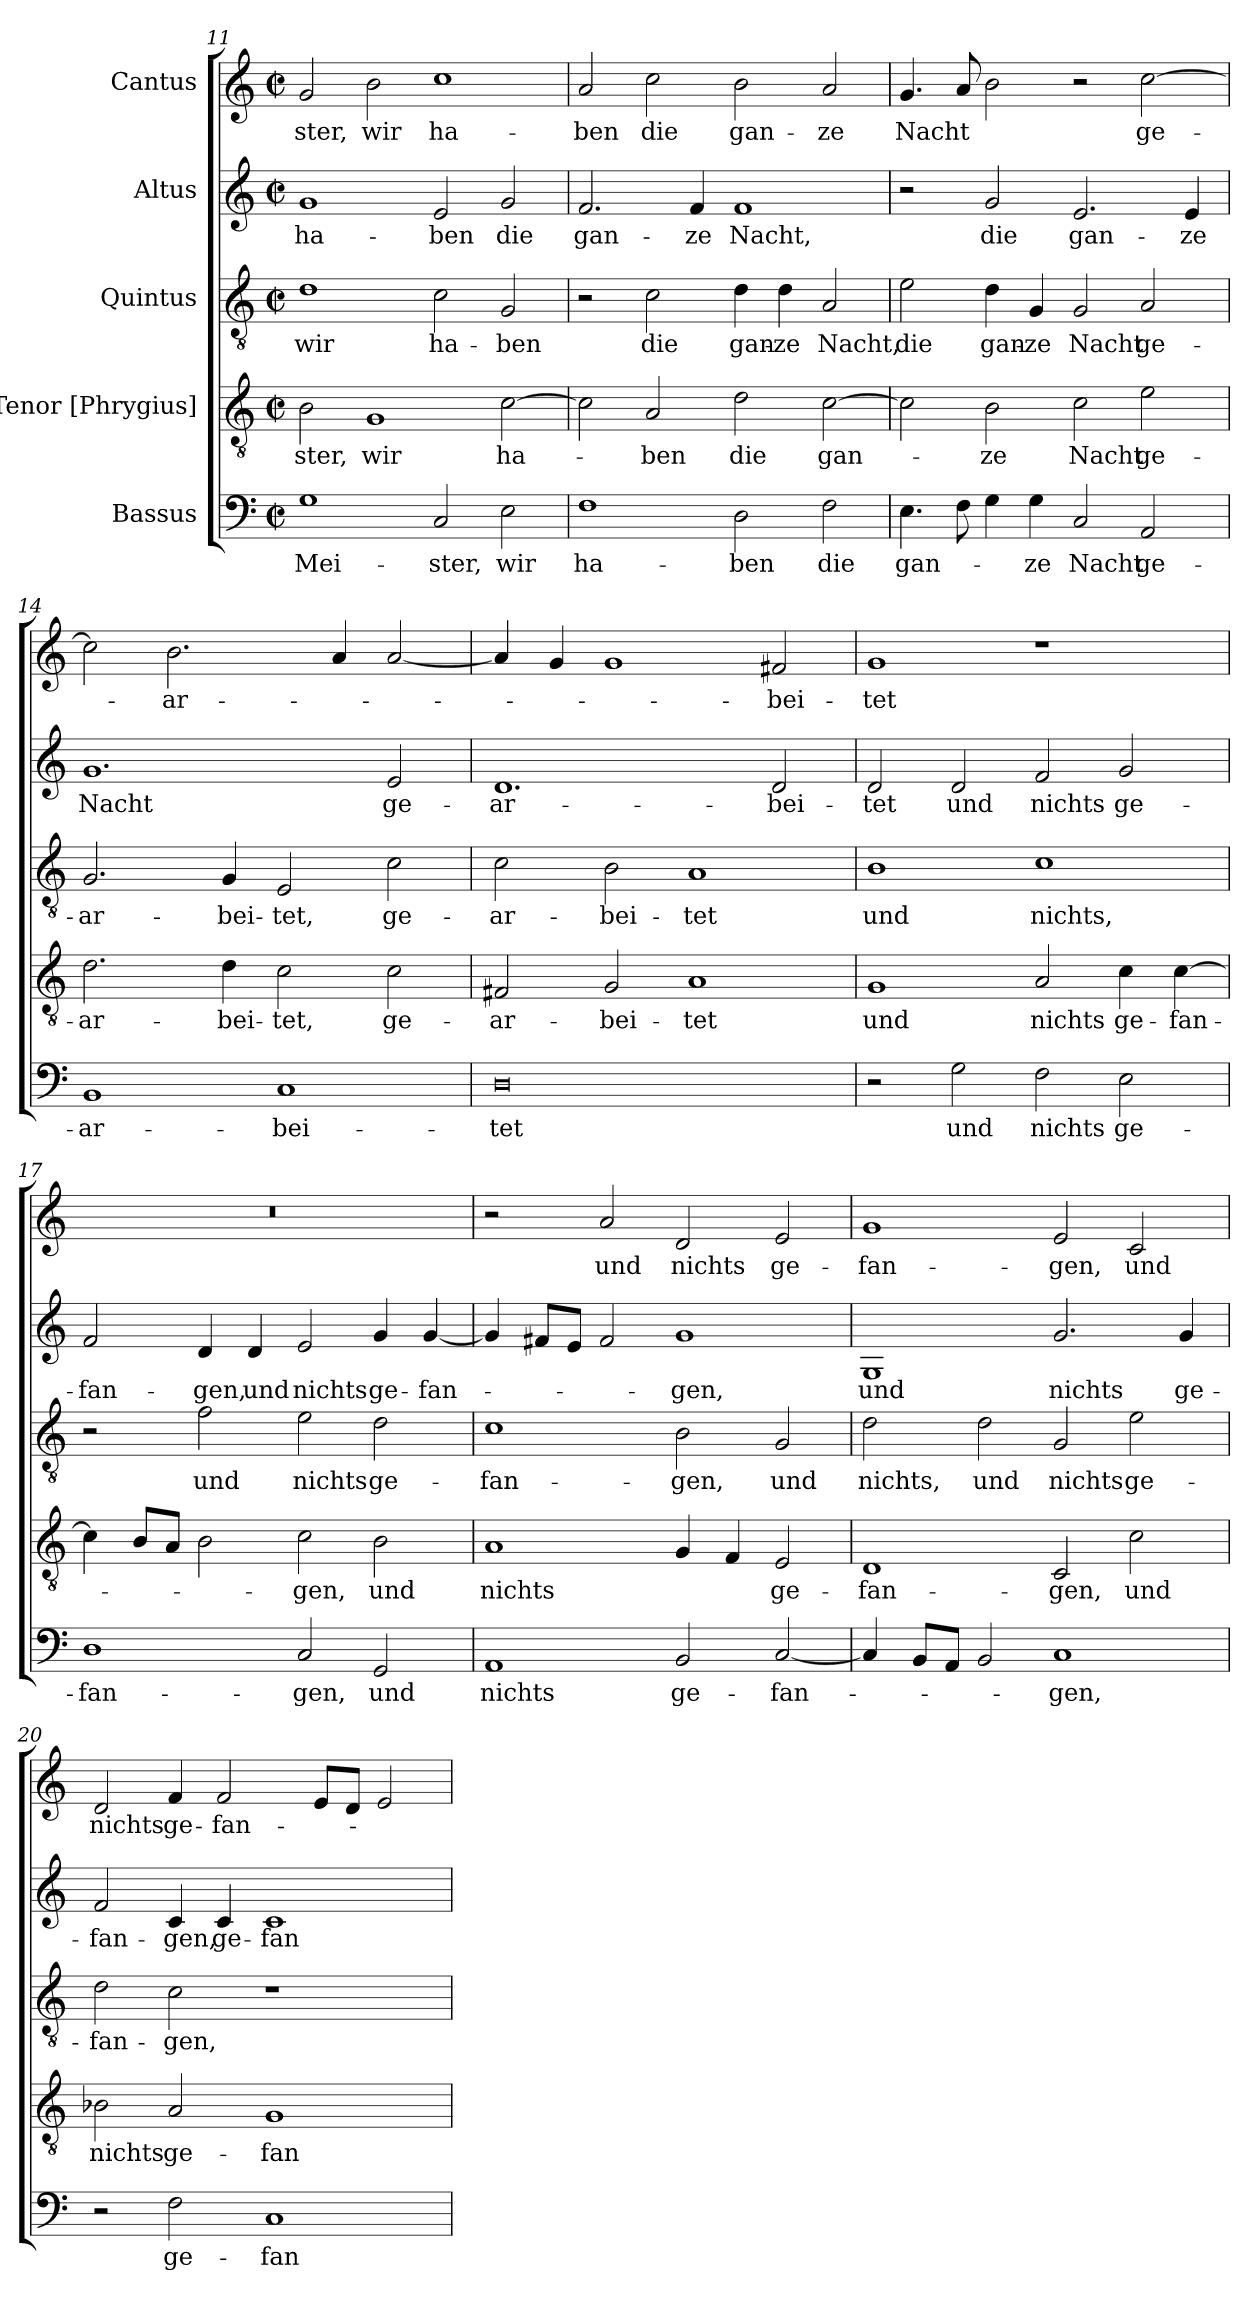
**kern	**text	**kern	**text	**kern	**text	**kern	**text	**kern	**text
*part5	*part5	*part4	*part4	*part3	*part3	*part2	*part2	*part1	*part1
*staff5	*staff5	*staff4	*staff4	*staff3	*staff3	*staff2	*staff2	*staff1	*staff1
*I"Bassus	*	*I"Tenor [Phrygius]	*	*I"Quintus	*	*I"Altus	*	*I"Cantus	*
*clefF4	*	*clefGv2	*	*clefGv2	*	*clefG2	*	*clefG2	*
*k[]	*	*k[]	*	*k[]	*	*k[]	*	*k[]	*
*M4/2	*	*M4/2	*	*M4/2	*	*M4/2	*	*M4/2	*
*met(c|)	*	*met(c|)	*	*met(c|)	*	*met(c|)	*	*met(c|)	*
=11	=11	=11	=11	=11	=11	=11	=11	=11	=11
!	!LO:LY:b	!	!LO:LY:b	!	!LO:LY:b	!	!LO:LY:b	!	!LO:LY:b
1G	Mei-	2B\	-ster,	1d	wir	1g	ha-	2g/	-ster,
!	!	!	!LO:LY:b	!	!	!	!	!	!LO:LY:b
.	.	1G	wir	.	.	.	.	2b\	wir
!	!LO:LY:b	!	!	!	!LO:LY:b	!	!LO:LY:b	!	!LO:LY:b
2C/	-ster,	.	.	2c\	ha-	2e/	-ben	1cc	ha-
!	!LO:LY:b	!	!LO:LY:b	!	!LO:LY:b	!	!LO:LY:b	!	!
2E\	wir	[2c\	ha-	2G/	-ben	2g/	die	.	.
=12	=12	=12	=12	=12	=12	=12	=12	=12	=12
!	!LO:LY:b	!	!	!	!	!	!LO:LY:b	!	!LO:LY:b
1F	ha-	2c\]	.	2r	.	2.f/	gan-	2a/	-ben
!	!	!	!LO:LY:b	!	!LO:LY:b	!	!	!	!LO:LY:b
.	.	2A/	-ben	2c\	die	.	.	2cc\	die
!	!	!	!	!	!	!	!LO:LY:b	!	!
.	.	.	.	.	.	4f/	-ze	.	.
!	!LO:LY:b	!	!LO:LY:b	!	!LO:LY:b	!	!LO:LY:b	!	!LO:LY:b
2D\	-ben	2d\	die	4d\	gan-	1f	Nacht,	2b\	gan-
!	!	!	!	!	!LO:LY:b	!	!	!	!
.	.	.	.	4d\	-ze	.	.	.	.
!	!LO:LY:b	!	!LO:LY:b	!	!LO:LY:b	!	!	!	!LO:LY:b
2F\	die	[2c\	gan-	2A/	Nacht,	.	.	2a/	-ze
!!LO:LB:g=z
=13	=13	=13	=13	=13	=13	=13	=13	=13	=13
!	!LO:LY:b	!	!	!	!LO:LY:b	!	!	!	!LO:LY:b
4.E\	gan-	2c\]	.	2e\	die	2r	.	4.g/	Nacht
8F\	.	.	.	.	.	.	.	8a/	.
!	!	!	!LO:LY:b	!	!LO:LY:b	!	!LO:LY:b	!	!
4G\	.	2B\	ze	4d\	gan-	2g/	die	2b\	.
!	!LO:LY:b	!	!	!	!LO:LY:b	!	!	!	!
4G\	-ze	.	.	4G/	-ze	.	.	.	.
!	!LO:LY:b	!	!LO:LY:b	!	!LO:LY:b	!	!LO:LY:b	!	!
2C/	Nacht	2c\	Nacht	2G/	Nacht	2.e/	gan-	2r	.
!	!LO:LY:b	!	!LO:LY:b	!	!LO:LY:b	!	!	!	!LO:LY:b
2AA/	ge-	2e\	ge-	2A/	ge-	.	.	[2cc\	ge-
!	!	!	!	!	!	!	!LO:LY:b	!	!
.	.	.	.	.	.	4e/	-ze	.	.
=14	=14	=14	=14	=14	=14	=14	=14	=14	=14
!	!LO:LY:b	!	!LO:LY:b	!	!LO:LY:b	!	!LO:LY:b	!	!
1BB	-ar-	2.d\	-ar-	2.G/	-ar-	1.g	Nacht	2cc\]	.
!	!	!	!	!	!	!	!	!	!LO:LY:b
.	.	.	.	.	.	.	.	2.b\	-ar-
!	!	!	!LO:LY:b	!	!LO:LY:b	!	!	!	!
.	.	4d\	-bei-	4G/	-bei-	.	.	.	.
!	!LO:LY:b	!	!LO:LY:b	!	!LO:LY:b	!	!	!	!
1C	-bei-	2c\	-tet,	2E/	-tet,	.	.	.	.
.	.	.	.	.	.	.	.	4a/	.
!	!	!	!LO:LY:b	!	!LO:LY:b	!	!LO:LY:b	!	!
.	.	2c\	ge-	2c\	ge-	2e/	ge-	[2a/	.
=15	=15	=15	=15	=15	=15	=15	=15	=15	=15
!	!LO:LY:b	!	!LO:LY:b	!	!LO:LY:b	!	!LO:LY:b	!	!
0D	-tet	2F#X/	-ar-	2c\	-ar-	1.d	-ar-	4a/]	.
.	.	.	.	.	.	.	.	4g/	.
!	!	!	!LO:LY:b	!	!LO:LY:b	!	!	!	!
.	.	2G/	-bei-	2B\	-bei-	.	.	1g	.
!	!	!	!LO:LY:b	!	!LO:LY:b	!	!	!	!
.	.	1A	-tet	1A	-tet	.	.	.	.
!	!	!	!	!	!	!	!LO:LY:b	!	!LO:LY:b
.	.	.	.	.	.	2d/	-bei-	2f#X/	-bei-
=16	=16	=16	=16	=16	=16	=16	=16	=16	=16
!	!	!	!LO:LY:b	!	!LO:LY:b	!	!LO:LY:b	!	!LO:LY:b
2r	.	1G	und	1B	und	2d/	-tet	1g	-tet
!	!LO:LY:b	!	!	!	!	!	!LO:LY:b	!	!
2G\	und	.	.	.	.	2d/	und	.	.
!	!LO:LY:b	!	!LO:LY:b	!	!LO:LY:b	!	!LO:LY:b	!	!
2F\	nichts	2A/	nichts	1c	nichts,	2f/	nichts	1r	.
!	!LO:LY:b	!	!LO:LY:b	!	!	!	!LO:LY:b	!	!
2E\	ge-	4c\	ge-	.	.	2g/	ge-	.	.
!	!	!	!LO:LY:b	!	!	!	!	!	!
.	.	[4c\	-fan-	.	.	.	.	.	.
!!LO:PB:g=z
=17	=17	=17	=17	=17	=17	=17	=17	=17	=17
!	!LO:LY:b	!	!	!	!	!	!LO:LY:b	!	!
1D	-fan-	4c\]	.	2r	.	2f/	-fan-	0r	.
.	.	8B/L	.	.	.	.	.	.	.
.	.	8A/J	.	.	.	.	.	.	.
!	!	!	!	!	!LO:LY:b	!	!LO:LY:b	!	!
.	.	2B\	.	2f\	und	4d/	-gen,	.	.
!	!	!	!	!	!	!	!LO:LY:b	!	!
.	.	.	.	.	.	4d/	und	.	.
!	!LO:LY:b	!	!LO:LY:b	!	!LO:LY:b	!	!LO:LY:b	!	!
2C/	-gen,	2c\	-gen,	2e\	nichts	2e/	nichts	.	.
!	!LO:LY:b	!	!LO:LY:b	!	!LO:LY:b	!	!LO:LY:b	!	!
2GG/	und	2B\	und	2d\	ge-	4g/	ge-	.	.
!	!	!	!	!	!	!	!LO:LY:b	!	!
.	.	.	.	.	.	[4g/	-fan-	.	.
=18	=18	=18	=18	=18	=18	=18	=18	=18	=18
!	!LO:LY:b	!	!LO:LY:b	!	!LO:LY:b	!	!	!	!
1AA	nichts	1A	nichts	1c	-fan-	4g/]	.	2r	.
.	.	.	.	.	.	8f#X/L	.	.	.
.	.	.	.	.	.	8e/J	.	.	.
!	!	!	!	!	!	!	!	!	!LO:LY:b
.	.	.	.	.	.	2f#/	.	2a/	und
!	!LO:LY:b	!	!	!	!LO:LY:b	!	!LO:LY:b	!	!LO:LY:b
2BB/	ge-	4G/	.	2B\	-gen,	1g	-gen,	2d/	nichts
.	.	4F/	.	.	.	.	.	.	.
!	!LO:LY:b	!	!LO:LY:b	!	!LO:LY:b	!	!	!	!LO:LY:b
[2C/	-fan-	2E/	ge-	2G/	und	.	.	2e/	ge-
=19	=19	=19	=19	=19	=19	=19	=19	=19	=19
!	!	!	!LO:LY:b	!	!LO:LY:b	!	!LO:LY:b	!	!LO:LY:b
4C/]	.	1D	fan-	2d\	nichts,	1G	und	1g	fan-
8BB/L	.	.	.	.	.	.	.	.	.
8AA/J	.	.	.	.	.	.	.	.	.
!	!	!	!	!	!LO:LY:b	!	!	!	!
2BB/	.	.	.	2d\	und	.	.	.	.
!	!LO:LY:b	!	!LO:LY:b	!	!LO:LY:b	!	!LO:LY:b	!	!LO:LY:b
1C	gen,	2C/	-gen,	2G/	nichts	2.g/	nichts	2e/	-gen,
!	!	!	!LO:LY:b	!	!LO:LY:b	!	!	!	!LO:LY:b
.	.	2c\	und	2e\	ge-	.	.	2c/	und
!	!	!	!	!	!	!	!LO:LY:b	!	!
.	.	.	.	.	.	4g/	ge-	.	.
!!LO:LB:g=z
=20	=20	=20	=20	=20	=20	=20	=20	=20	=20
!	!	!	!LO:LY:b	!	!LO:LY:b	!	!LO:LY:b	!	!LO:LY:b
2r	.	2B-X\	nichts	2d\	-fan-	2f/	-fan-	2d/	nichts
!	!LO:LY:b	!	!LO:LY:b	!	!LO:LY:b	!	!LO:LY:b	!	!LO:LY:b
2F\	ge-	2A/	ge-	2c\	-gen,	4c/	-gen,	4f/	ge-
!	!	!	!	!	!	!	!LO:LY:b	!	!LO:LY:b
.	.	.	.	.	.	4c/	ge-	2f/	-fan-
!	!LO:LY:b	!	!LO:LY:b	!	!	!	!LO:LY:b	!	!
1C	-fan-	1G	-fan-	1r	.	1c	-fan-	.	.
.	.	.	.	.	.	.	.	8e/L	.
.	.	.	.	.	.	.	.	8d/J	.
.	.	.	.	.	.	.	.	2e/	.
=	=	=	=	=	=	=	=	=	=
*-	*-	*-	*-	*-	*-	*-	*-	*-	*-
